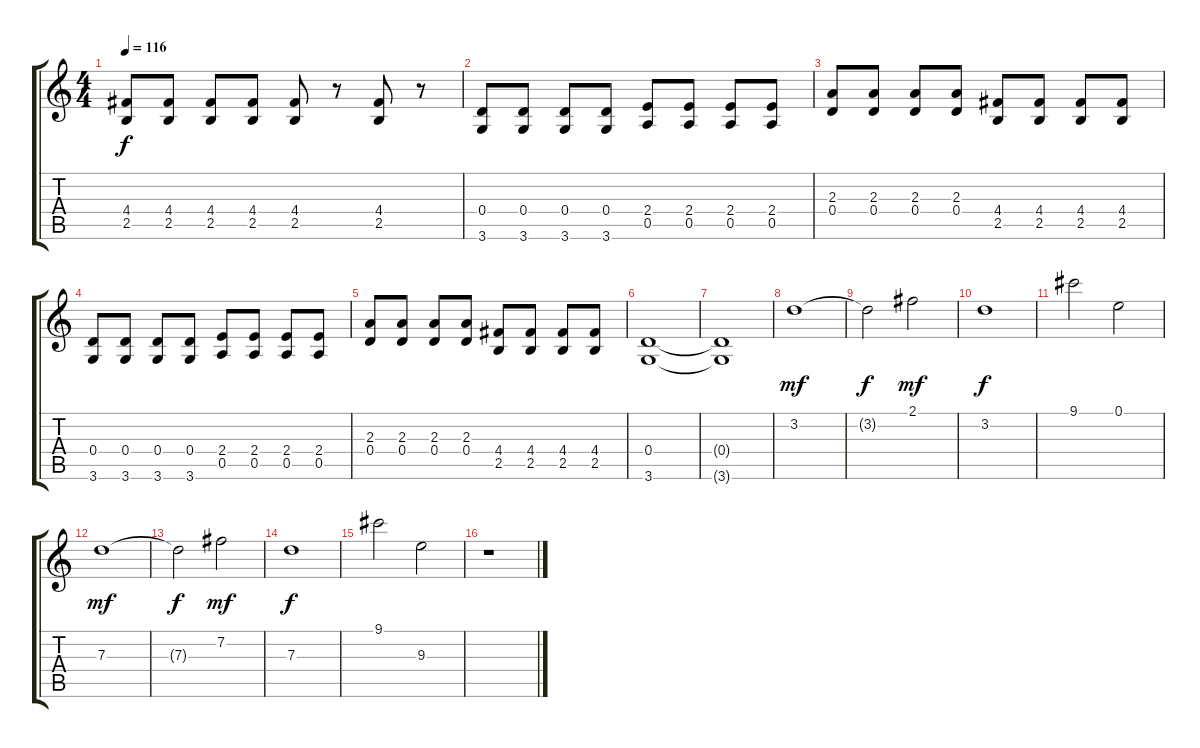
\track "" {instrument distortionguitar}
\staff {score tabs}
\tuning (E4 B3 G3 D3 A2 E2) {hide}
\ts (4 4)
\tempo 116
\clef g2
\ks c
(4.4 2.5).8{dy f} (4.4 2.5).8 (4.4 2.5).8 (4.4 2.5).8 (4.4 2.5).8 r.8 (4.4 2.5).8 r.8 |
(0.4 3.6).8 (0.4 3.6).8 (0.4 3.6).8 (0.4 3.6).8 (2.4 0.5).8 (2.4 0.5).8 (2.4 0.5).8 (2.4 0.5).8 |
(2.3 0.4).8 (2.3 0.4).8 (2.3 0.4).8 (2.3 0.4).8 (4.4 2.5).8 (4.4 2.5).8 (4.4 2.5).8 (4.4 2.5).8 |
(0.4 3.6).8 (0.4 3.6).8 (0.4 3.6).8 (0.4 3.6).8 (2.4 0.5).8 (2.4 0.5).8 (2.4 0.5).8 (2.4 0.5).8 |
(2.3 0.4).8 (2.3 0.4).8 (2.3 0.4).8 (2.3 0.4).8 (4.4 2.5).8 (4.4 2.5).8 (4.4 2.5).8 (4.4 2.5).8 |
(0.4 3.6).1 |
(0.4{t} 3.6{t}).1 |
3.2.1{dy mf volume 11} |
3.2{t}.2{dy f} 2.1.2{dy mf} |
3.2.1{dy f} |
9.1.2 0.1.2 |
7.3.1{dy mf} |
7.3{t}.2{dy f} 7.2.2{dy mf} |
7.3.1{dy f} |
9.1.2 9.3.2 |
r.1
